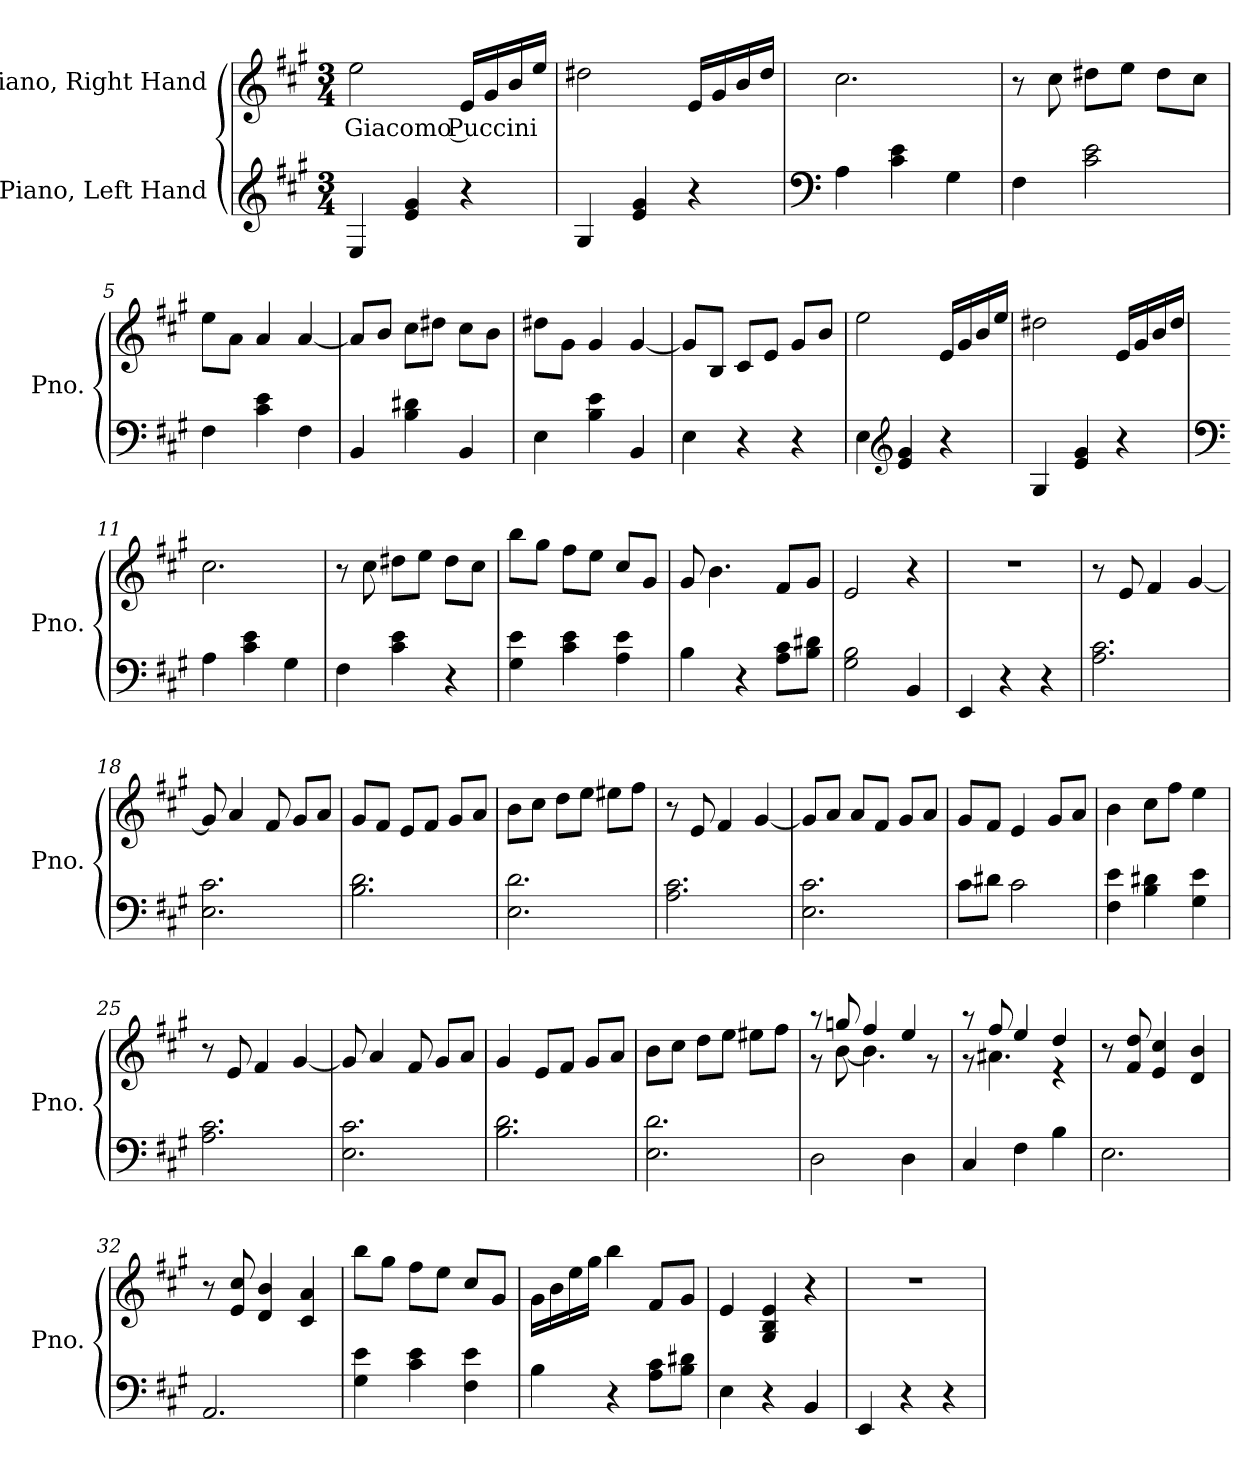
**kern	**kern	**text
*part2	*part1	*part1
*staff2	*staff1	*staff1
*I"Piano, Left Hand	*I"Piano, Right Hand	*
*I'Pno.	*I'Pno.	*
*clefG2	*clefG2	*
*k[f#c#g#]	*k[f#c#g#]	*
*M3/4	*M3/4	*
*MM100	*MM100	*
=1	=1	=1
!	!	!LO:LY:b
4E/	2ee\	Giacomo Puccini
4e/ 4g#/	.	.
4r	16e/LL	.
.	16g#/	.
.	16b/	.
.	16ee/JJ	.
=2	=2	=2
4G#/	2dd#X\	.
4e/ 4g#/	.	.
4r	16e/LL	.
.	16g#/	.
.	16b/	.
.	16dd#/JJ	.
=3	=3	=3
*clefF4	*	*
4A\	2.cc#\	.
4c#\ 4e\	.	.
4G#\	.	.
=4	=4	=4
4F#\	8r	.
.	8cc#\	.
2c#\ 2e\	8dd#X\L	.
.	8ee\J	.
.	8dd#\L	.
.	8cc#\J	.
!!LO:LB:g=z
=5	=5	=5
4F#\	8ee\L	.
.	8a\J	.
4c#\ 4e\	4a/	.
4F#\	[4a/	.
=6	=6	=6
4BB/	8a/L]	.
.	8b/J	.
4B\ 4d#X\	8cc#\L	.
.	8dd#X\J	.
4BB/	8cc#\L	.
.	8b\J	.
=7	=7	=7
4E\	8dd#X\L	.
.	8g#\J	.
4B\ 4e\	4g#/	.
4BB/	[4g#/	.
=8	=8	=8
4E\	8g#/L]	.
.	8B/J	.
4r	8c#/L	.
.	8e/J	.
4r	8g#/L	.
.	8b/J	.
=9	=9	=9
4E\	2ee\	.
*clefG2	*	*
4e/ 4g#/	.	.
4r	16e/LL	.
.	16g#/	.
.	16b/	.
.	16ee/JJ	.
=10	=10	=10
4G#/	2dd#X\	.
4e/ 4g#/	.	.
4r	16e/LL	.
.	16g#/	.
.	16b/	.
.	16dd#/JJ	.
!!LO:LB:g=z
=11	=11	=11
*clefF4	*	*
4A\	2.cc#\	.
4c#\ 4e\	.	.
4G#\	.	.
=12	=12	=12
4F#\	8r	.
.	8cc#\	.
4c#\ 4e\	8dd#X\L	.
.	8ee\J	.
4r	8dd#\L	.
.	8cc#\J	.
=13	=13	=13
4G#\ 4e\	8bb\L	.
.	8gg#\J	.
4c#\ 4e\	8ff#\L	.
.	8ee\J	.
4A\ 4e\	8cc#/L	.
.	8g#/J	.
=14	=14	=14
4B\	8g#/	.
.	4.b\	.
4r	.	.
8A\ 8c#\L	8f#/L	.
8B\ 8d#X\J	8g#/J	.
=15	=15	=15
2G#\ 2B\	2e/	.
4BB/	4r	.
=16	=16	=16
4EE/	2.r	.
4r	.	.
4r	.	.
=17	=17	=17
2.A\ 2.c#\	8r	.
.	8e/	.
.	4f#/	.
.	[4g#/	.
!!LO:LB:g=z
=18	=18	=18
2.E\ 2.c#\	8g#/]	.
.	4a/	.
.	8f#/	.
.	8g#/L	.
.	8a/J	.
=19	=19	=19
2.B\ 2.d\	8g#/L	.
.	8f#/J	.
.	8e/L	.
.	8f#/J	.
.	8g#/L	.
.	8a/J	.
=20	=20	=20
2.E\ 2.d\	8b\L	.
.	8cc#\J	.
.	8dd\L	.
.	8ee\J	.
.	8ee#X\L	.
.	8ff#\J	.
=21	=21	=21
2.A\ 2.c#\	8r	.
.	8e/	.
.	4f#/	.
.	[4g#/	.
=22	=22	=22
2.E\ 2.c#\	8g#/L]	.
.	8a/J	.
.	8a/L	.
.	8f#/J	.
.	8g#/L	.
.	8a/J	.
=23	=23	=23
8c#\L	8g#/L	.
8d#X\J	8f#/J	.
2c#\	4e/	.
.	8g#/L	.
.	8a/J	.
!!LO:LB:g=z
=24	=24	=24
4F#\ 4e\	4b\	.
4B\ 4d#X\	8cc#\L	.
.	8ff#\J	.
4G#\ 4e\	4ee\	.
=25	=25	=25
2.A\ 2.c#\	8r	.
.	8e/	.
.	4f#/	.
.	[4g#/	.
=26	=26	=26
2.E\ 2.c#\	8g#/]	.
.	4a/	.
.	8f#/	.
.	8g#/L	.
.	8a/J	.
=27	=27	=27
2.B\ 2.d\	4g#/	.
.	8e/L	.
.	8f#/J	.
.	8g#/L	.
.	8a/J	.
=28	=28	=28
2.E\ 2.d\	8b\L	.
.	8cc#\J	.
.	8dd\L	.
.	8ee\J	.
.	8ee#X\L	.
.	8ff#\J	.
=29	=29	=29
*	*^	*
2D\	8r	8r	.
.	8ggn/	[8b\	.
.	4ff#/	4.b\]	.
4D\	4ee/	.	.
.	.	8r	.
!!LO:LB:g=z	!!
=30	=30	=30	=30
4C#/	8r	8r	.
.	8ff#/	4.a#X\	.
4F#\	4ee/	.	.
4B\	4dd/	4r	.
*	*v	*v	*
=31	=31	=31
2.E\	8r	.
.	8f#/ 8dd/	.
.	4e/ 4cc#/	.
.	4d/ 4b/	.
=32	=32	=32
2.AA/	8r	.
.	8e/ 8cc#/	.
.	4d/ 4b/	.
.	4c#/ 4a/	.
=33	=33	=33
4G#\ 4e\	8bb\L	.
.	8gg#\J	.
4c#\ 4e\	8ff#\L	.
.	8ee\J	.
4F#\ 4e\	8cc#/L	.
.	8g#/J	.
=34	=34	=34
4B\	16g#\LL	.
.	16b\	.
.	16ee\	.
.	16gg#\JJ	.
4r	4bb\	.
8A\ 8c#\L	8f#/L	.
8B\ 8d#X\J	8g#/J	.
=35	=35	=35
4E\	4e/	.
4r	4G#/ 4B/ 4e/	.
4BB/	4r	.
=36	=36	=36
4EE/	2.r	.
4r	.	.
4r	.	.
=	=	=
*-	*-	*-
